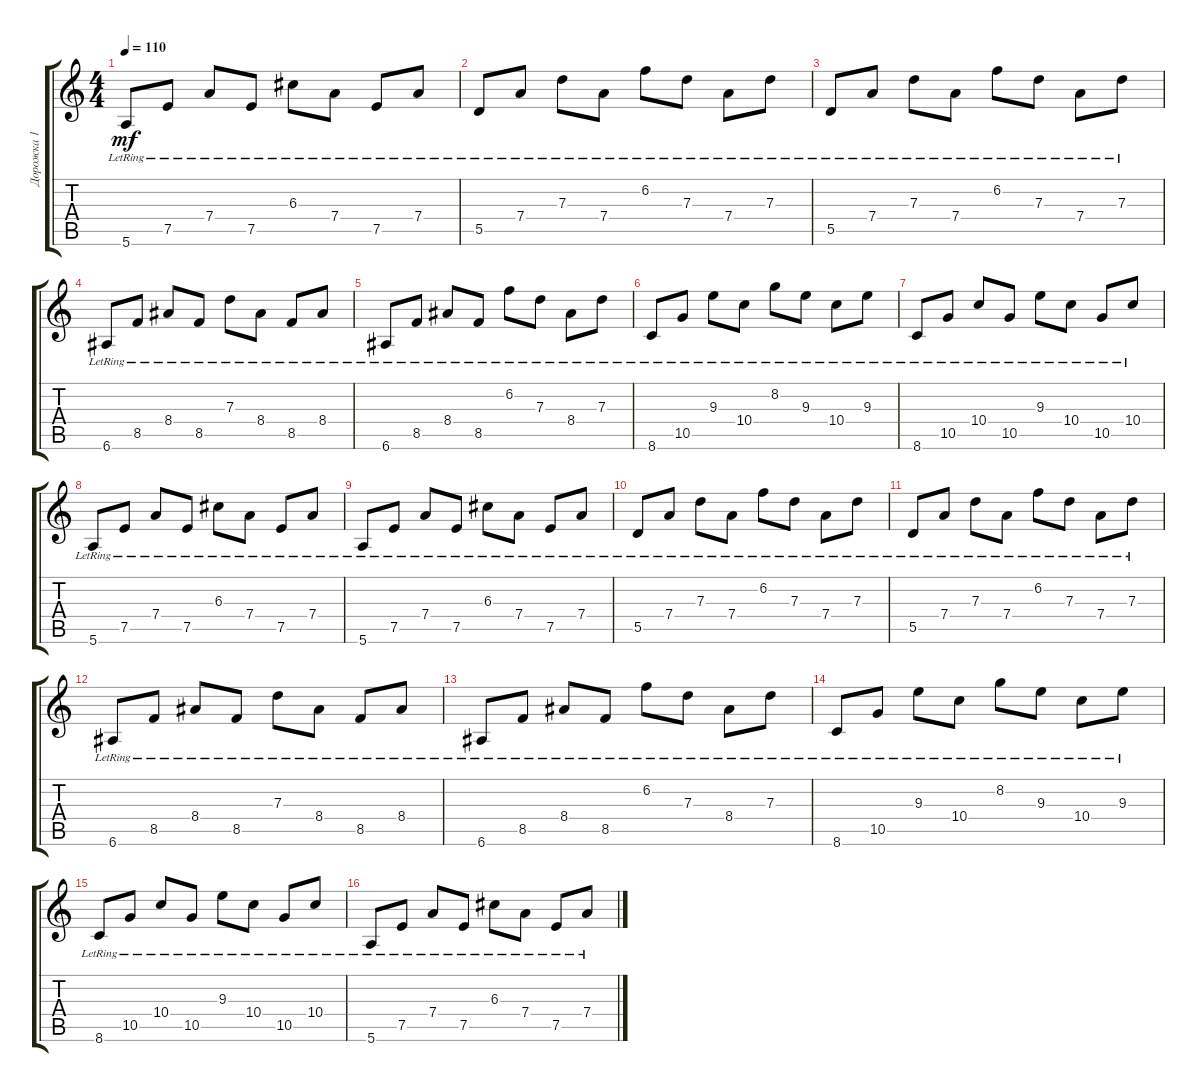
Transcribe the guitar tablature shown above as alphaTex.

\track ("Дорожка 1" "Дорожка 1") {solo instrument acousticguitarsteel}
\staff {score tabs}
\tuning (E4 B3 G3 D3 A2 E2) {hide}
\ts (4 4)
\tempo 110
\clef g2
\ks c
5.6{lr}.8{dy mf} 7.5{lr}.8 7.4{lr}.8 7.5{lr}.8 6.3{lr}.8 7.4{lr}.8 7.5{lr}.8 7.4{lr}.8 |
5.5{lr}.8 7.4{lr}.8 7.3{lr}.8 7.4{lr}.8 6.2{lr}.8 7.3{lr}.8 7.4{lr}.8 7.3{lr}.8 |
5.5{lr}.8 7.4{lr}.8 7.3{lr}.8 7.4{lr}.8 6.2{lr}.8 7.3{lr}.8 7.4{lr}.8 7.3{lr}.8 |
6.6{lr}.8 8.5{lr}.8 8.4{lr}.8 8.5{lr}.8 7.3{lr}.8 8.4{lr}.8 8.5{lr}.8 8.4{lr}.8 |
6.6{lr}.8 8.5{lr}.8 8.4{lr}.8 8.5{lr}.8 6.2{lr}.8 7.3{lr}.8 8.4{lr}.8 7.3{lr}.8 |
8.6{lr}.8 10.5{lr}.8 9.3{lr}.8 10.4{lr}.8 8.2{lr}.8 9.3{lr}.8 10.4{lr}.8 9.3{lr}.8 |
8.6{lr}.8 10.5{lr}.8 10.4{lr}.8 10.5{lr}.8 9.3{lr}.8 10.4{lr}.8 10.5{lr}.8 10.4{lr}.8 |
5.6{lr}.8 7.5{lr}.8 7.4{lr}.8 7.5{lr}.8 6.3{lr}.8 7.4{lr}.8 7.5{lr}.8 7.4{lr}.8 |
5.6{lr}.8 7.5{lr}.8 7.4{lr}.8 7.5{lr}.8 6.3{lr}.8 7.4{lr}.8 7.5{lr}.8 7.4{lr}.8 |
5.5{lr}.8 7.4{lr}.8 7.3{lr}.8 7.4{lr}.8 6.2{lr}.8 7.3{lr}.8 7.4{lr}.8 7.3{lr}.8 |
5.5{lr}.8 7.4{lr}.8 7.3{lr}.8 7.4{lr}.8 6.2{lr}.8 7.3{lr}.8 7.4{lr}.8 7.3{lr}.8 |
6.6{lr}.8 8.5{lr}.8 8.4{lr}.8 8.5{lr}.8 7.3{lr}.8 8.4{lr}.8 8.5{lr}.8 8.4{lr}.8 |
6.6{lr}.8 8.5{lr}.8 8.4{lr}.8 8.5{lr}.8 6.2{lr}.8 7.3{lr}.8 8.4{lr}.8 7.3{lr}.8 |
8.6{lr}.8 10.5{lr}.8 9.3{lr}.8 10.4{lr}.8 8.2{lr}.8 9.3{lr}.8 10.4{lr}.8 9.3{lr}.8 |
8.6{lr}.8 10.5{lr}.8 10.4{lr}.8 10.5{lr}.8 9.3{lr}.8 10.4{lr}.8 10.5{lr}.8 10.4{lr}.8 |
5.6{lr}.8 7.5{lr}.8 7.4{lr}.8 7.5{lr}.8 6.3{lr}.8 7.4{lr}.8 7.5{lr}.8 7.4{lr}.8
